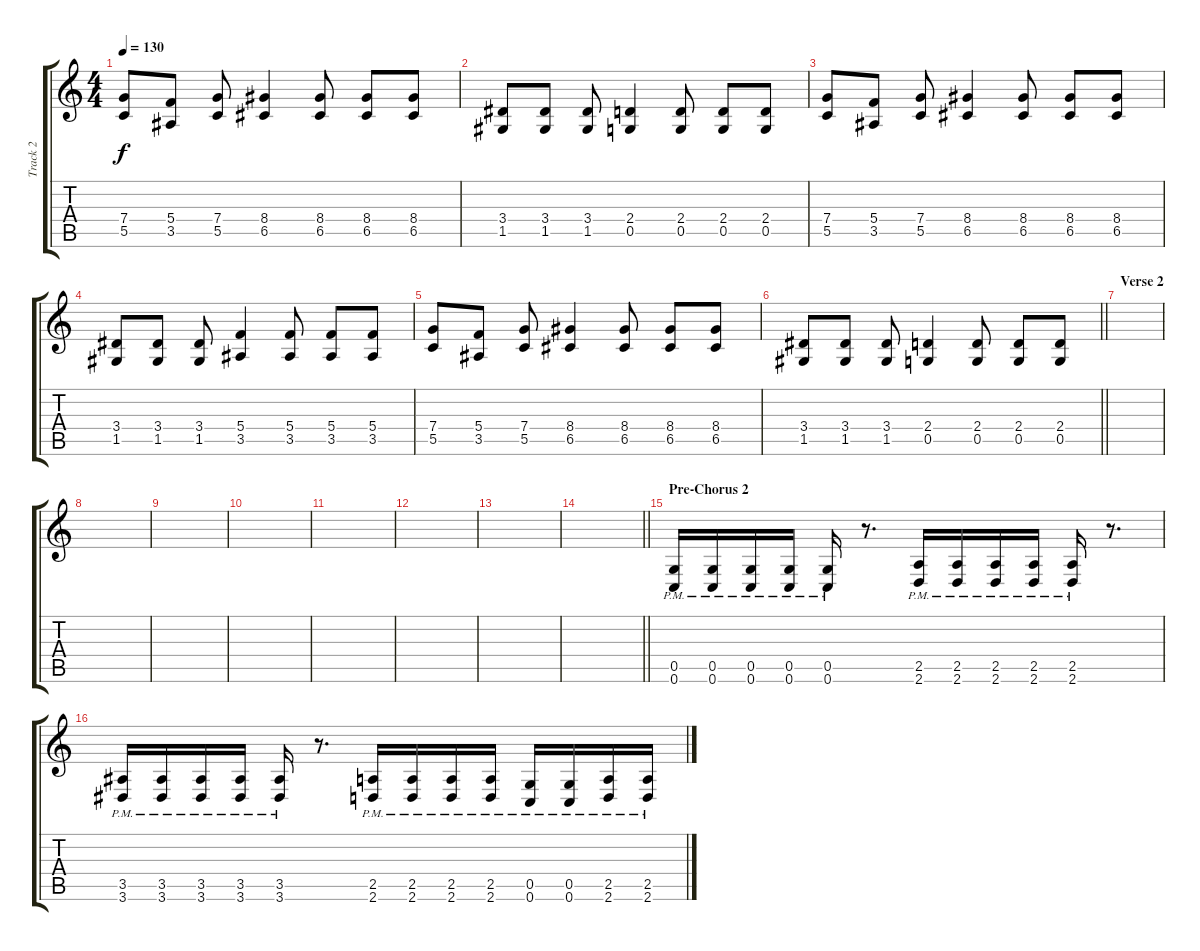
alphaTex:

\track ("Track 2" "Track 2") {instrument distortionguitar}
\staff {score tabs}
\tuning (D4 A3 F3 C3 G2 C2) {hide}
\ts (4 4)
\tempo 130
\clef g2
\ks c
(7.4 5.5).8{dy f} (5.4 3.5).8 (7.4 5.5).8 (8.4 6.5).4 (8.4 6.5).8 (8.4 6.5).8 (8.4 6.5).8 |
(3.4 1.5).8 (3.4 1.5).8 (3.4 1.5).8 (2.4 0.5).4 (2.4 0.5).8 (2.4 0.5).8 (2.4 0.5).8 |
(7.4 5.5).8 (5.4 3.5).8 (7.4 5.5).8 (8.4 6.5).4 (8.4 6.5).8 (8.4 6.5).8 (8.4 6.5).8 |
(3.4 1.5).8 (3.4 1.5).8 (3.4 1.5).8 (5.4 3.5).4 (5.4 3.5).8 (5.4 3.5).8 (5.4 3.5).8 |
(7.4 5.5).8 (5.4 3.5).8 (7.4 5.5).8 (8.4 6.5).4 (8.4 6.5).8 (8.4 6.5).8 (8.4 6.5).8 |
\barLineRight lightlight
(3.4 1.5).8 (3.4 1.5).8 (3.4 1.5).8 (2.4 0.5).4 (2.4 0.5).8 (2.4 0.5).8 (2.4 0.5).8 |
\section ("" "Verse 2")
|
|
|
|
|
|
|
\barLineRight lightlight
|
\section ("" "Pre-Chorus 2")
(0.5{pm} 0.6{pm}).16 (0.5{pm} 0.6{pm}).16 (0.5{pm} 0.6{pm}).16 (0.5{pm} 0.6{pm}).16 (0.5{pm} 0.6{pm}).16 r.8{d} (2.5{pm} 2.6{pm}).16 (2.5{pm} 2.6{pm}).16 (2.5{pm} 2.6{pm}).16 (2.5{pm} 2.6{pm}).16 (2.5{pm} 2.6{pm}).16 r.8{d} |
(3.5{pm} 3.6{pm}).16 (3.5{pm} 3.6{pm}).16 (3.5{pm} 3.6{pm}).16 (3.5{pm} 3.6{pm}).16 (3.5{pm} 3.6{pm}).16 r.8{d} (2.5{pm} 2.6{pm}).16 (2.5{pm} 2.6{pm}).16 (2.5{pm} 2.6{pm}).16 (2.5{pm} 2.6{pm}).16 (0.5{pm} 0.6{pm}).16 (0.5{pm} 0.6{pm}).16 (2.5{pm} 2.6{pm}).16 (2.5{pm} 2.6{pm}).16
